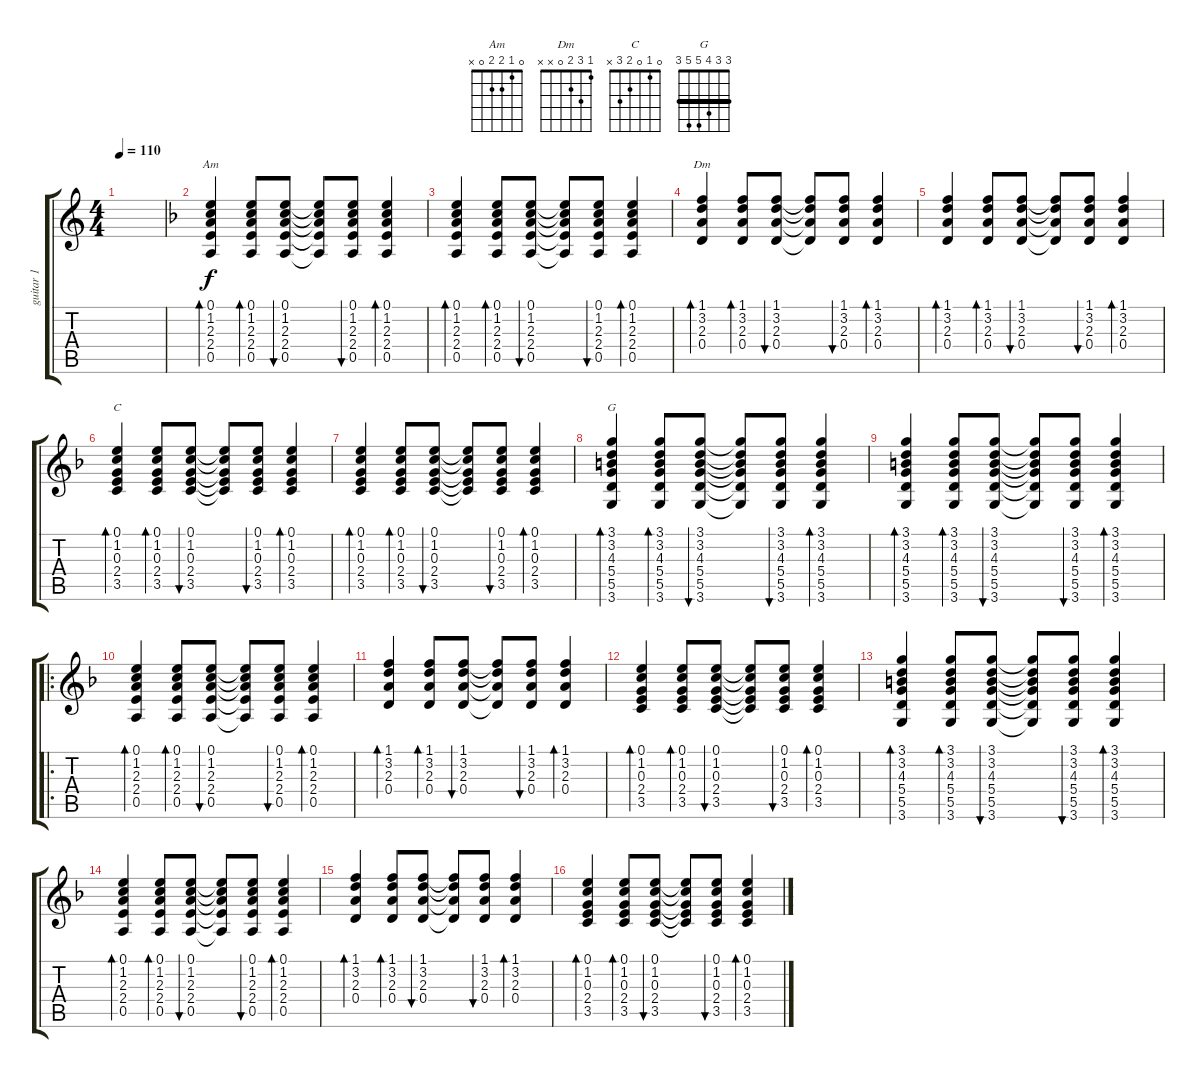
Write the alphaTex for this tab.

\track ("guitar 1" "guitar 1") {instrument acousticguitarsteel}
\staff {score tabs}
\tuning (E4 B3 G3 D3 A2 E2) {hide}
\chord ("Am" 0 1 2 2 0 x)
\chord ("Dm" 1 3 2 0 x x)
\chord ("C" 0 1 0 2 3 x)
\chord ("G" 3 3 4 5 5 3) {barre 3}
\ts (4 4)
\tempo 110
\clef g2
\ks c
|
\ks f
(0.1 1.2 2.3 2.4 0.5).4{bd 60 ch "Am"} (0.1 1.2 2.3 2.4 0.5).8{bd 120} (0.1 1.2 2.3 2.4 0.5).8{bu 60} (0.1{t} 1.2{t} 2.3{t} 2.4{t} 0.5{t}).8 (0.1 1.2 2.3 2.4 0.5).8{bu 60} (0.1 1.2 2.3 2.4 0.5).4{bd 120} |
(0.1 1.2 2.3 2.4 0.5).4{bd 60} (0.1 1.2 2.3 2.4 0.5).8{bd 120} (0.1 1.2 2.3 2.4 0.5).8{bu 60} (0.1{t} 1.2{t} 2.3{t} 2.4{t} 0.5{t}).8 (0.1 1.2 2.3 2.4 0.5).8{bu 60} (0.1 1.2 2.3 2.4 0.5).4{bd 120} |
(1.1 3.2 2.3 0.4).4{bd 60 ch "Dm"} (1.1 3.2 2.3 0.4).8{bd 60} (1.1 3.2 2.3 0.4).8{bu 60} (1.1{t} 3.2{t} 2.3{t} 0.4{t}).8 (1.1 3.2 2.3 0.4).8{bu 60} (1.1 3.2 2.3 0.4).4{bd 120} |
(1.1 3.2 2.3 0.4).4{bd 60} (1.1 3.2 2.3 0.4).8{bd 60} (1.1 3.2 2.3 0.4).8{bu 60} (1.1{t} 3.2{t} 2.3{t} 0.4{t}).8 (1.1 3.2 2.3 0.4).8{bu 60} (1.1 3.2 2.3 0.4).4{bd 120} |
(0.1 1.2 0.3 2.4 3.5).4{bd 60 ch "C"} (0.1 1.2 0.3 2.4 3.5).8{bd 60} (0.1 1.2 0.3 2.4 3.5).8{bu 60} (0.1{t} 1.2{t} 0.3{t} 2.4{t} 3.5{t}).8 (0.1 1.2 0.3 2.4 3.5).8{bu 60} (0.1 1.2 0.3 2.4 3.5).4{bd 60} |
(0.1 1.2 0.3 2.4 3.5).4{bd 60} (0.1 1.2 0.3 2.4 3.5).8{bd 60} (0.1 1.2 0.3 2.4 3.5).8{bu 60} (0.1{t} 1.2{t} 0.3{t} 2.4{t} 3.5{t}).8 (0.1 1.2 0.3 2.4 3.5).8{bu 60} (0.1 1.2 0.3 2.4 3.5).4{bd 60} |
(3.1 3.2 4.3 5.4 5.5 3.6).4{bd 60 ch "G"} (3.1 3.2 4.3 5.4 5.5 3.6).8{bd 60} (3.1 3.2 4.3 5.4 5.5 3.6).8{bu 60} (3.1{t} 3.2{t} 4.3{t} 5.4{t} 5.5{t} 3.6{t}).8 (3.1 3.2 4.3 5.4 5.5 3.6).8{bu 60} (3.1 3.2 4.3 5.4 5.5 3.6).4{bd 60} |
(3.1 3.2 4.3 5.4 5.5 3.6).4{bd 60} (3.1 3.2 4.3 5.4 5.5 3.6).8{bd 60} (3.1 3.2 4.3 5.4 5.5 3.6).8{bu 60} (3.1{t} 3.2{t} 4.3{t} 5.4{t} 5.5{t} 3.6{t}).8 (3.1 3.2 4.3 5.4 5.5 3.6).8{bu 60} (3.1 3.2 4.3 5.4 5.5 3.6).4{bd 60} |
\ro
(0.1 1.2 2.3 2.4 0.5).4{bd 60} (0.1 1.2 2.3 2.4 0.5).8{bd 120} (0.1 1.2 2.3 2.4 0.5).8{bu 60} (0.1{t} 1.2{t} 2.3{t} 2.4{t} 0.5{t}).8 (0.1 1.2 2.3 2.4 0.5).8{bu 60} (0.1 1.2 2.3 2.4 0.5).4{bd 120} |
(1.1 3.2 2.3 0.4).4{bd 60} (1.1 3.2 2.3 0.4).8{bd 60} (1.1 3.2 2.3 0.4).8{bu 60} (1.1{t} 3.2{t} 2.3{t} 0.4{t}).8 (1.1 3.2 2.3 0.4).8{bu 60} (1.1 3.2 2.3 0.4).4{bd 120} |
(0.1 1.2 0.3 2.4 3.5).4{bd 60} (0.1 1.2 0.3 2.4 3.5).8{bd 60} (0.1 1.2 0.3 2.4 3.5).8{bu 60} (0.1{t} 1.2{t} 0.3{t} 2.4{t} 3.5{t}).8 (0.1 1.2 0.3 2.4 3.5).8{bu 60} (0.1 1.2 0.3 2.4 3.5).4{bd 60} |
(3.1 3.2 4.3 5.4 5.5 3.6).4{bd 60} (3.1 3.2 4.3 5.4 5.5 3.6).8{bd 60} (3.1 3.2 4.3 5.4 5.5 3.6).8{bu 60} (3.1{t} 3.2{t} 4.3{t} 5.4{t} 5.5{t} 3.6{t}).8 (3.1 3.2 4.3 5.4 5.5 3.6).8{bu 60} (3.1 3.2 4.3 5.4 5.5 3.6).4{bd 60} |
(0.1 1.2 2.3 2.4 0.5).4{bd 60} (0.1 1.2 2.3 2.4 0.5).8{bd 120} (0.1 1.2 2.3 2.4 0.5).8{bu 60} (0.1{t} 1.2{t} 2.3{t} 2.4{t} 0.5{t}).8 (0.1 1.2 2.3 2.4 0.5).8{bu 60} (0.1 1.2 2.3 2.4 0.5).4{bd 120} |
(1.1 3.2 2.3 0.4).4{bd 60} (1.1 3.2 2.3 0.4).8{bd 60} (1.1 3.2 2.3 0.4).8{bu 60} (1.1{t} 3.2{t} 2.3{t} 0.4{t}).8 (1.1 3.2 2.3 0.4).8{bu 60} (1.1 3.2 2.3 0.4).4{bd 120} |
(0.1 1.2 0.3 2.4 3.5).4{bd 60} (0.1 1.2 0.3 2.4 3.5).8{bd 60} (0.1 1.2 0.3 2.4 3.5).8{bu 60} (0.1{t} 1.2{t} 0.3{t} 2.4{t} 3.5{t}).8 (0.1 1.2 0.3 2.4 3.5).8{bu 60} (0.1 1.2 0.3 2.4 3.5).4{bd 60}
